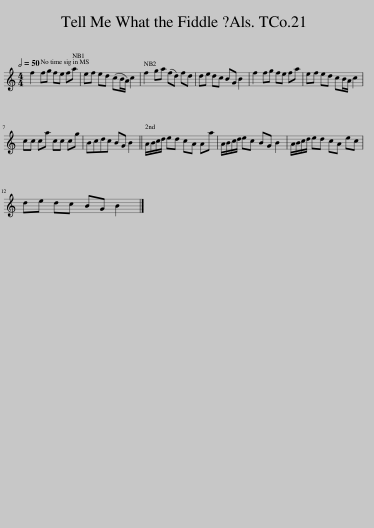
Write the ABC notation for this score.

X:1
L:1/8
Q:1/2=50
M:4/4
I:linebreak $
K:C
V:1 treble
V:1
 f2 fg fe fa | ef ed (cB/A/) c2 | f2 ga (fd) fd | de dc BG B2 | f2 fg fe fa | %5
 ef ed cB/A/ c2 |$ cc ca cc cg | Bcdc BG B2 || A/B/c/d/ ed cA Aa | A/B/c/d/ ec BG B2 | %10
 A/B/c/d/ ed cA ec |$ de dc BG B2 |] %12
